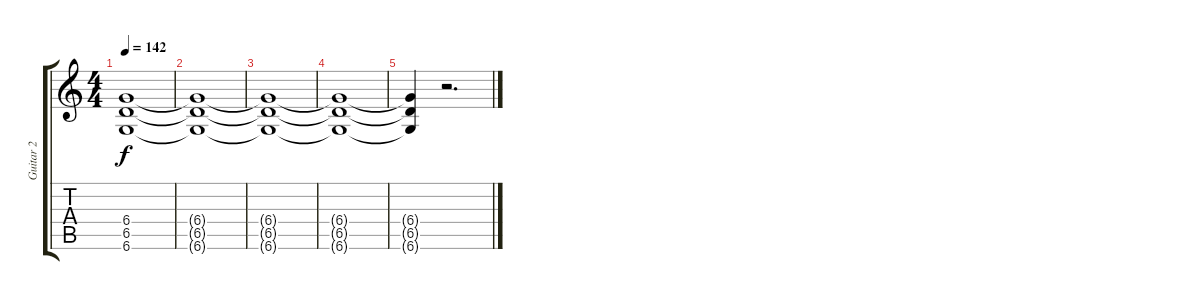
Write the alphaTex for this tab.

\track ("Guitar 2" "Guitar 2") {instrument distortionguitar}
\staff {score tabs}
\tuning (Eb4 Bb3 Gb3 Db3 Ab2 Db2) {hide}
\ts (4 4)
\tempo 142
\clef g2
\ks c
(6.4{t} 6.5{t} 6.6{t}).1{dy f} |
(6.4{t} 6.5{t} 6.6{t}).1 |
(6.4{t} 6.5{t} 6.6{t}).1 |
(6.4{t} 6.5{t} 6.6{t}).1 |
(6.4{t} 6.5{t} 6.6{t}).4 r.2{d}
